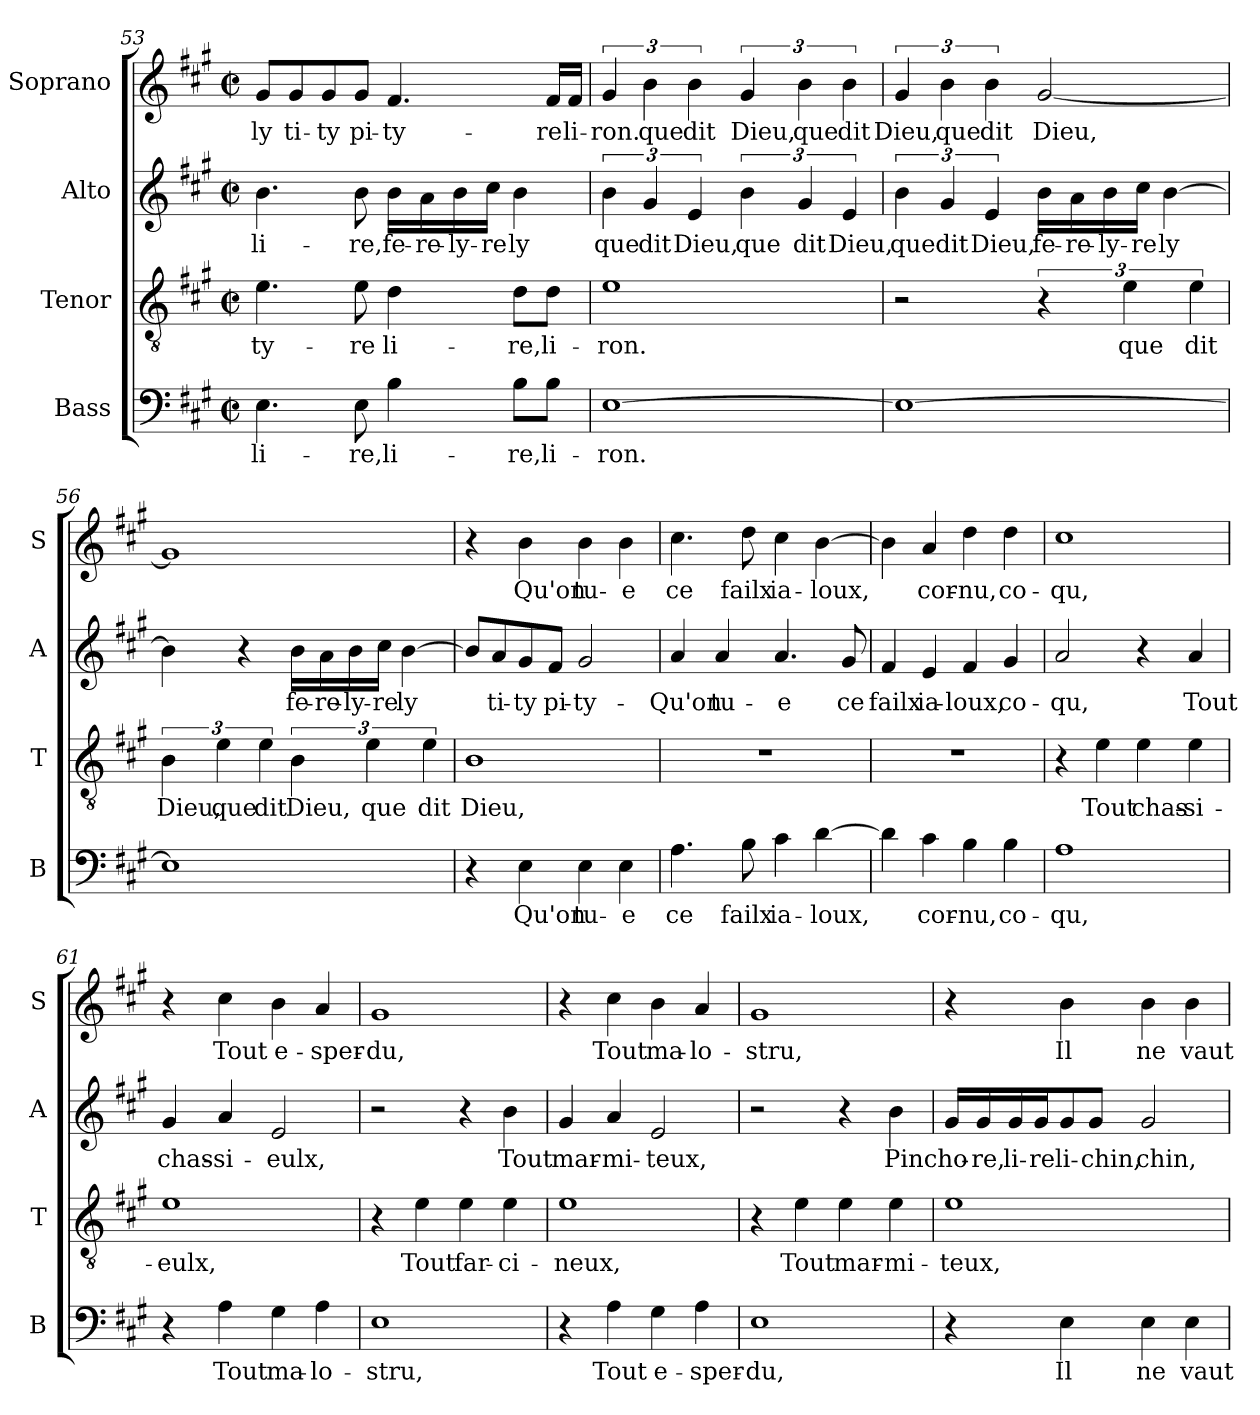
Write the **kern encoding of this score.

**kern	**text	**kern	**text	**kern	**text	**kern	**text
*part4	*part4	*part3	*part3	*part2	*part2	*part1	*part1
*staff4	*staff4	*staff3	*staff3	*staff2	*staff2	*staff1	*staff1
*I"Bass	*	*I"Tenor	*	*I"Alto	*	*I"Soprano	*
*I'B	*	*I'T	*	*I'A	*	*I'S	*
*clefF4	*	*clefGv2	*	*clefG2	*	*clefG2	*
*k[f#c#g#]	*	*k[f#c#g#]	*	*k[f#c#g#]	*	*k[f#c#g#]	*
*A:	*	*A:	*	*A:	*	*A:	*
*M2/2	*	*M2/2	*	*M2/2	*	*M2/2	*
*met(c|)	*	*met(c|)	*	*met(c|)	*	*met(c|)	*
=53	=53	=53	=53	=53	=53	=53	=53
!	!LO:LY:b	!	!LO:LY:b	!	!LO:LY:b	!	!LO:LY:b
4.E\	li-	4.e\	-ty-	4.b\	li-	8g#/L	ly
!	!	!	!	!	!	!	!LO:LY:b
.	.	.	.	.	.	8g#/	ti-
!	!	!	!	!	!	!	!LO:LY:b
.	.	.	.	.	.	8g#/	-ty
!	!LO:LY:b	!	!LO:LY:b	!	!LO:LY:b	!	!LO:LY:b
8E\	-re,	8e\	-re	8b\	-re,	8g#/J	pi-
!	!LO:LY:b	!	!LO:LY:b	!	!LO:LY:b	!	!LO:LY:b
4B\	li-	4d\	li-	16b\LL	fe-	4.f#/	-ty-
!	!	!	!	!	!LO:LY:b	!	!
.	.	.	.	16a\	-re-	.	.
!	!	!	!	!	!LO:LY:b	!	!
.	.	.	.	16b\	-ly-	.	.
!	!	!	!	!	!LO:LY:b	!	!
.	.	.	.	16cc#\JJ	-re	.	.
!	!LO:LY:b	!	!LO:LY:b	!	!LO:LY:b	!	!
8B\L	-re,	8d\L	-re,	4b\	ly	.	.
!	!LO:LY:b	!	!LO:LY:b	!	!	!	!LO:LY:b
8B\J	li-	8d\J	li-	.	.	16f#/LL	-re
!	!	!	!	!	!	!	!LO:LY:b
.	.	.	.	.	.	16f#/JJ	li-
=54	=54	=54	=54	=54	=54	=54	=54
!	!LO:LY:b	!	!LO:LY:b	!	!LO:LY:b	!	!LO:LY:b
[1E	-ron.	1e	-ron.	6b\	que	6g#/	-ron.
!	!	!	!	!	!LO:LY:b	!	!LO:LY:b
.	.	.	.	6g#/	dit	6b\	que
!	!	!	!	!	!LO:LY:b	!	!LO:LY:b
.	.	.	.	6e/	Dieu,	6b\	dit
!	!	!	!	!	!LO:LY:b	!	!LO:LY:b
.	.	.	.	6b\	que	6g#/	Dieu,
!	!	!	!	!	!LO:LY:b	!	!LO:LY:b
.	.	.	.	6g#/	dit	6b\	que
!	!	!	!	!	!LO:LY:b	!	!LO:LY:b
.	.	.	.	6e/	Dieu,	6b\	dit
!!LO:LB:g=z
=55	=55	=55	=55	=55	=55	=55	=55
!	!	!	!	!	!LO:LY:b	!	!LO:LY:b
1E_	.	2r	.	6b\	que	6g#/	Dieu,
!	!	!	!	!	!LO:LY:b	!	!LO:LY:b
.	.	.	.	6g#/	dit	6b\	que
!	!	!	!	!	!LO:LY:b	!	!LO:LY:b
.	.	.	.	6e/	Dieu,	6b\	dit
!	!	!	!	!	!LO:LY:b	!	!LO:LY:b
.	.	6r	.	16b\LL	fe-	[2g#/	Dieu,
!	!	!	!	!	!LO:LY:b	!	!
.	.	.	.	16a\	-re-	.	.
!	!	!	!	!	!LO:LY:b	!	!
.	.	.	.	16b\	-ly-	.	.
!	!	!	!LO:LY:b	!	!	!	!
.	.	6e\	que	.	.	.	.
!	!	!	!	!	!LO:LY:b	!	!
.	.	.	.	16cc#\JJ	-re	.	.
!	!	!	!	!	!LO:LY:b	!	!
.	.	.	.	[4b\	ly	.	.
!	!	!	!LO:LY:b	!	!	!	!
.	.	6e\	dit	.	.	.	.
=56	=56	=56	=56	=56	=56	=56	=56
!	!	!	!LO:LY:b	!	!	!	!
1E]	.	6B\	Dieu,	4b\]	.	1g#]	.
!	!	!	!LO:LY:b	!	!	!	!
.	.	6e\	que	.	.	.	.
.	.	.	.	4r	.	.	.
!	!	!	!LO:LY:b	!	!	!	!
.	.	6e\	dit	.	.	.	.
!	!	!	!LO:LY:b	!	!LO:LY:b	!	!
.	.	6B\	Dieu,	16b\LL	fe-	.	.
!	!	!	!	!	!LO:LY:b	!	!
.	.	.	.	16a\	-re-	.	.
!	!	!	!	!	!LO:LY:b	!	!
.	.	.	.	16b\	-ly-	.	.
!	!	!	!LO:LY:b	!	!	!	!
.	.	6e\	que	.	.	.	.
!	!	!	!	!	!LO:LY:b	!	!
.	.	.	.	16cc#\JJ	-re	.	.
!	!	!	!	!	!LO:LY:b	!	!
.	.	.	.	[4b\	ly	.	.
!	!	!	!LO:LY:b	!	!	!	!
.	.	6e\	dit	.	.	.	.
=57	=57	=57	=57	=57	=57	=57	=57
!	!	!	!LO:LY:b	!	!	!	!
4r	.	1B	Dieu,	8b/L]	.	4r	.
!	!	!	!	!	!LO:LY:b	!	!
.	.	.	.	8a/	ti-	.	.
!	!LO:LY:b	!	!	!	!LO:LY:b	!	!LO:LY:b
4E\	Qu'on	.	.	8g#/	-ty	4b\	Qu'on
!	!	!	!	!	!LO:LY:b	!	!
.	.	.	.	8f#/J	pi-	.	.
!	!LO:LY:b	!	!	!	!LO:LY:b	!	!LO:LY:b
4E\	tu-	.	.	2g#/	-ty-	4b\	tu-
!	!LO:LY:b	!	!	!	!	!	!LO:LY:b
4E\	-e	.	.	.	.	4b\	-e
!!LO:LB:g=z
=58	=58	=58	=58	=58	=58	=58	=58
!	!LO:LY:b	!	!	!	!LO:LY:b	!	!LO:LY:b
4.A\	ce	1r	.	4a/	-Qu'on	4.cc#\	ce
!	!	!	!	!	!LO:LY:b	!	!
.	.	.	.	4a/	tu-	.	.
!	!LO:LY:b	!	!	!	!	!	!LO:LY:b
8B\	failx	.	.	.	.	8dd\	failx
!	!LO:LY:b	!	!	!	!LO:LY:b	!	!LO:LY:b
4c#\	ia-	.	.	4.a/	-e	4cc#\	ia-
!	!LO:LY:b	!	!	!	!	!	!LO:LY:b
[4d\	-loux,	.	.	.	.	[4b\	-loux,
!	!	!	!	!	!LO:LY:b	!	!
.	.	.	.	8g#/	ce	.	.
=59	=59	=59	=59	=59	=59	=59	=59
!	!	!	!	!	!LO:LY:b	!	!
4d\]	.	1r	.	4f#/	failx	4b\]	.
!	!LO:LY:b	!	!	!	!LO:LY:b	!	!LO:LY:b
4c#\	cor-	.	.	4e/	ia-	4a/	cor-
!	!LO:LY:b	!	!	!	!LO:LY:b	!	!LO:LY:b
4B\	-nu,	.	.	4f#/	-loux,	4dd\	-nu,
!	!LO:LY:b	!	!	!	!LO:LY:b	!	!LO:LY:b
4B\	co-	.	.	4g#/	co-	4dd\	co-
=60	=60	=60	=60	=60	=60	=60	=60
!	!LO:LY:b	!	!	!	!LO:LY:b	!	!LO:LY:b
1A	-qu,	4r	.	2a/	-qu,	1cc#	-qu,
!	!	!	!LO:LY:b	!	!	!	!
.	.	4e\	Tout	.	.	.	.
!	!	!	!LO:LY:b	!	!	!	!
.	.	4e\	chas-	4r	.	.	.
!	!	!	!LO:LY:b	!	!LO:LY:b	!	!
.	.	4e\	-si-	4a/	Tout	.	.
=61	=61	=61	=61	=61	=61	=61	=61
!	!	!	!LO:LY:b	!	!LO:LY:b	!	!
4r	.	1e	-eulx,	4g#/	chas-	4r	.
!	!LO:LY:b	!	!	!	!LO:LY:b	!	!LO:LY:b
4A\	Tout	.	.	4a/	-si-	4cc#\	Tout
!	!LO:LY:b	!	!	!	!LO:LY:b	!	!LO:LY:b
4G#\	ma-	.	.	2e/	-eulx,	4b\	e-
!	!LO:LY:b	!	!	!	!	!	!LO:LY:b
4A\	-lo-	.	.	.	.	4a/	-sper-
=62	=62	=62	=62	=62	=62	=62	=62
!	!LO:LY:b	!	!	!	!	!	!LO:LY:b
1E	-stru,	4r	.	2r	.	1g#	-du,
!	!	!	!LO:LY:b	!	!	!	!
.	.	4e\	Tout	.	.	.	.
!	!	!	!LO:LY:b	!	!	!	!
.	.	4e\	far-	4r	.	.	.
!	!	!	!LO:LY:b	!	!LO:LY:b	!	!
.	.	4e\	-ci-	4b\	Tout	.	.
!!LO:PB:g=z
=63	=63	=63	=63	=63	=63	=63	=63
!	!	!	!LO:LY:b	!	!LO:LY:b	!	!
4r	.	1e	-neux,	4g#/	mar-	4r	.
!	!LO:LY:b	!	!	!	!LO:LY:b	!	!LO:LY:b
4A\	Tout	.	.	4a/	-mi-	4cc#\	Tout
!	!LO:LY:b	!	!	!	!LO:LY:b	!	!LO:LY:b
4G#\	e-	.	.	2e/	-teux,	4b\	ma-
!	!LO:LY:b	!	!	!	!	!	!LO:LY:b
4A\	-sper-	.	.	.	.	4a/	-lo-
=64	=64	=64	=64	=64	=64	=64	=64
!	!LO:LY:b	!	!	!	!	!	!LO:LY:b
1E	-du,	4r	.	2r	.	1g#	-stru,
!	!	!	!LO:LY:b	!	!	!	!
.	.	4e\	Tout	.	.	.	.
!	!	!	!LO:LY:b	!	!	!	!
.	.	4e\	mar-	4r	.	.	.
!	!	!	!LO:LY:b	!	!LO:LY:b	!	!
.	.	4e\	-mi-	4b\	Pin	.	.
=65	=65	=65	=65	=65	=65	=65	=65
!	!	!	!LO:LY:b	!	!LO:LY:b	!	!
4r	.	1e	-teux,	16g#/LL	cho-	4r	.
!	!	!	!	!	!LO:LY:b	!	!
.	.	.	.	16g#/	-re,	.	.
!	!	!	!	!	!LO:LY:b	!	!
.	.	.	.	16g#/	li-	.	.
!	!	!	!	!	!LO:LY:b	!	!
.	.	.	.	16g#/J	-re	.	.
!	!LO:LY:b	!	!	!	!LO:LY:b	!	!LO:LY:b
4E\	Il	.	.	8g#/	li-	4b\	Il
!	!	!	!	!	!LO:LY:b	!	!
.	.	.	.	8g#/J	-chin,	.	.
!	!LO:LY:b	!	!	!	!LO:LY:b	!	!LO:LY:b
4E\	ne	.	.	2g#/	chin,	4b\	ne
!	!LO:LY:b	!	!	!	!	!	!LO:LY:b
4E\	vaut	.	.	.	.	4b\	vaut
=	=	=	=	=	=	=	=
*-	*-	*-	*-	*-	*-	*-	*-
